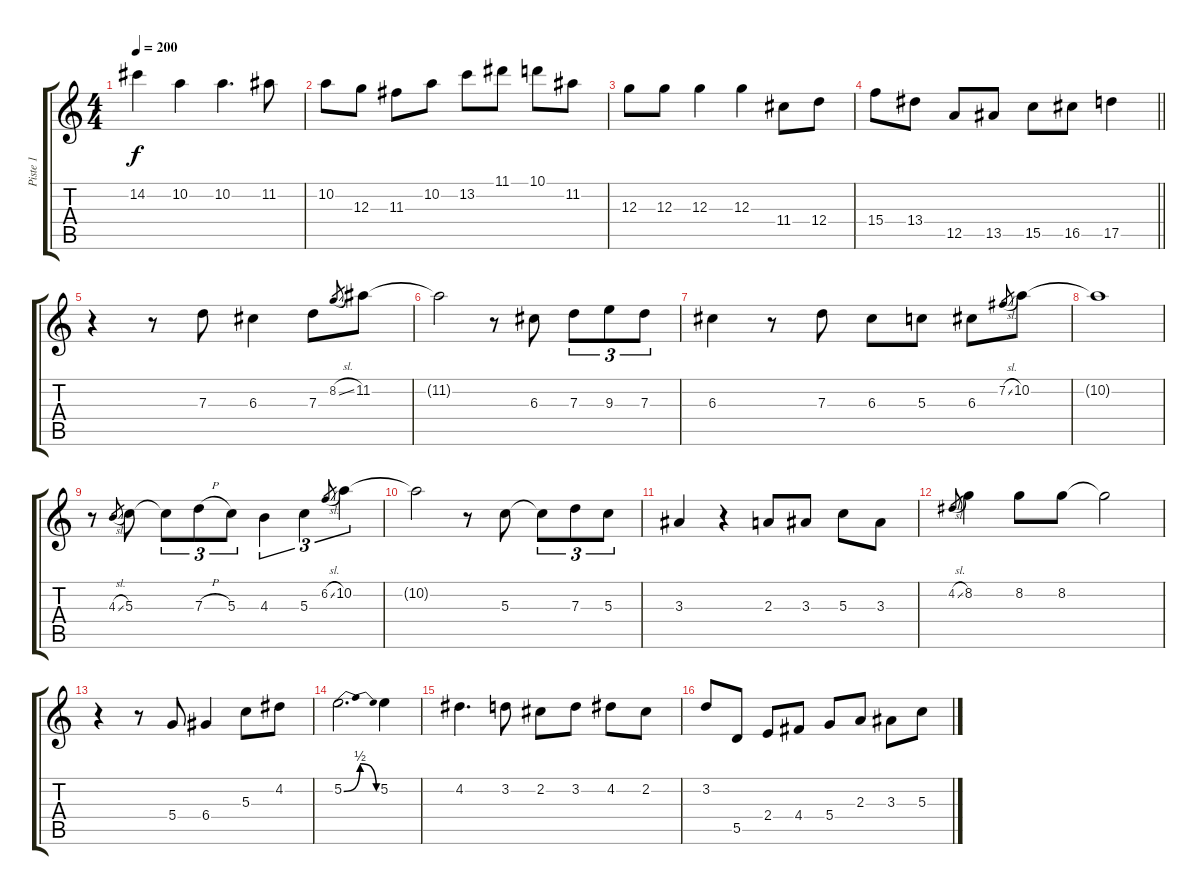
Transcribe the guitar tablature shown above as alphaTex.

\track ("Piste 1" "Piste 1") {instrument acousticguitarsteel}
\staff {score tabs}
\tuning (E4 B3 G3 D3 A2 E2) {hide}
\ts (4 4)
\tempo 200
\clef g2
\ks c
14.2.4{dy f} 10.2.4 10.2.4{d} 11.2.8 |
10.2.8 12.3.8 11.3.8 10.2.8 13.2.8 11.1.8 10.1.8 11.2.8 |
12.3.8 12.3.8 12.3.4 12.3.4 11.4.8 12.4.8 |
\barLineRight lightlight
15.4.8 13.4.8 12.5.8 13.5.8 15.5.8 16.5.8 17.5.4 |
r.4 r.8 7.3.8 6.3.4 7.3.8 8.2{sl}.8{gr} 11.2.8 |
11.2{t}.2 r.8 6.3.8 7.3.8{tu (3 2)} 9.3.8{tu (3 2)} 7.3.8{tu (3 2)} |
6.3.4 r.8 7.3.8 6.3.8 5.3.8 6.3.8 7.2{sl}.8{gr} 10.2.8 |
10.2{t}.1 |
r.8 4.3{sl}.8{gr} 5.3.8 5.3{t}.8{tu (3 2)} 7.3{h}.8{tu (3 2)} 5.3.8{tu (3 2)} 4.3.4{tu (3 2)} 5.3.4{tu (3 2)} 6.2{sl}.8{gr} 10.2.4{tu (3 2)} |
10.2{t}.2 r.8 5.3.8 5.3{t}.8{tu (3 2)} 7.3.8{tu (3 2)} 5.3.8{tu (3 2)} |
3.3.4 r.4 2.3.8 3.3.8 5.3.8 3.3.8 |
4.2{sl}.8{gr} 8.2.4 8.2.8 8.2.8 8.2{t}.2 |
r.4 r.8 5.4.8 6.4.4 5.3.8 4.2.8 |
5.2{be (bendrelease 0 0 30 2 30 2 60 0)}.2{d} 5.2.4 |
4.2.4{d} 3.2.8 2.2.8 3.2.8 4.2.8 2.2.8 |
3.2.8 5.5.8 2.4.8 4.4.8 5.4.8 2.3.8 3.3.8 5.3{ss}.8
